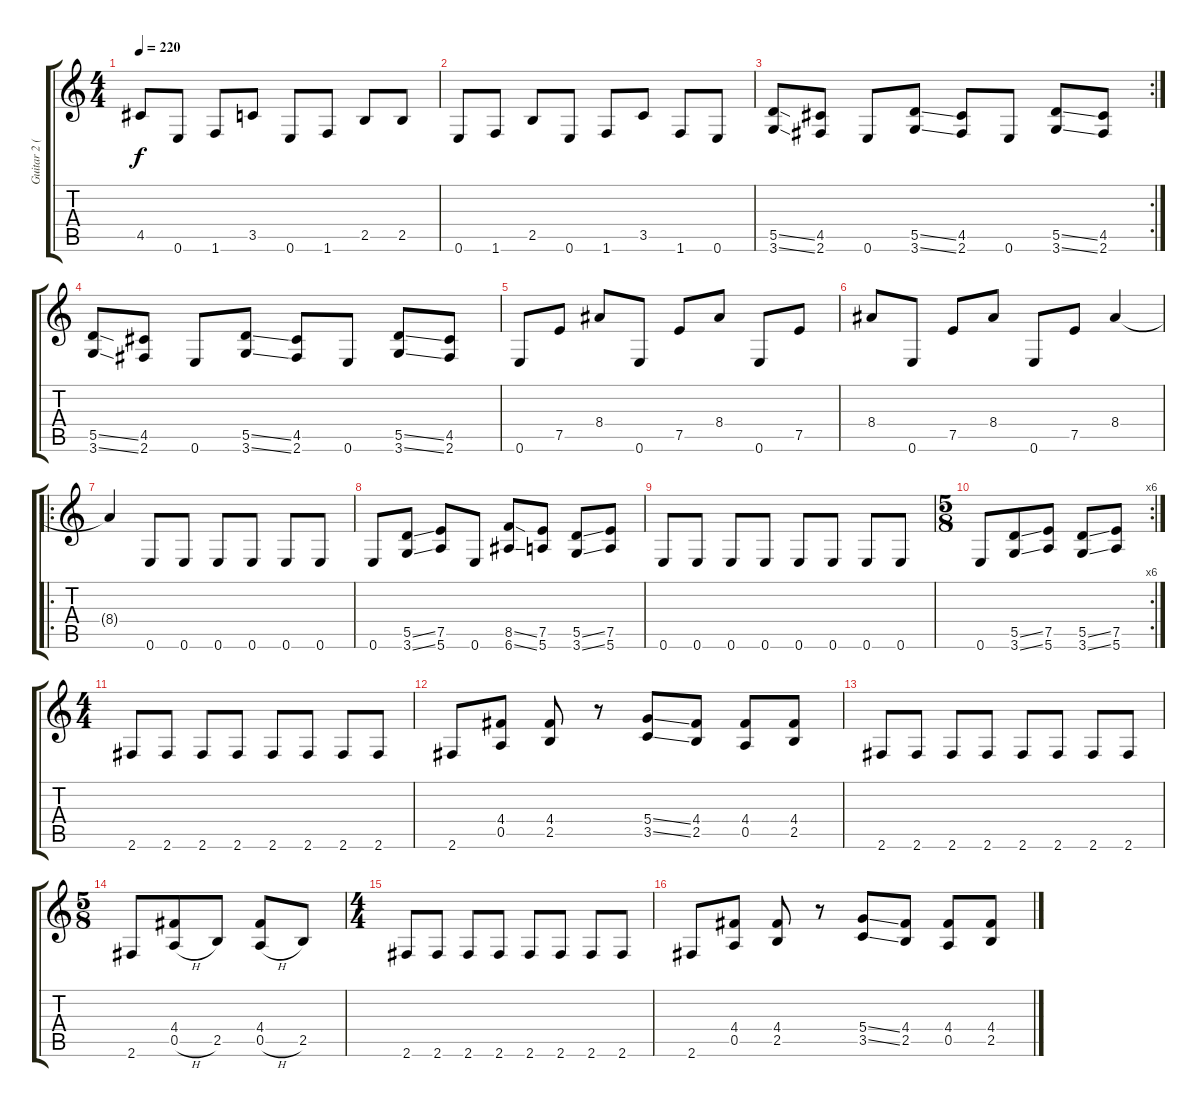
\track ("Guitar 2 (Main Lead)" "Guitar 2 (") {instrument overdrivenguitar}
\staff {score tabs}
\tuning (E4 B3 G3 D3 A2 E2) {hide}
\ts (4 4)
\tempo 220
\clef g2
\ks c
4.5.8{dy f} 0.6.8 1.6.8 3.5.8 0.6.8 1.6.8 2.5.8 2.5.8 |
0.6.8 1.6.8 2.5.8 0.6.8 1.6.8 3.5.8 1.6.8 0.6.8 |
\rc 2
(5.5{ss} 3.6{ss}).8 (4.5 2.6).8 0.6.8 (5.5{ss} 3.6{ss}).8 (4.5 2.6).8 0.6.8 (5.5{ss} 3.6{ss}).8 (4.5 2.6).8 |
(5.5{ss} 3.6{ss}).8 (4.5 2.6).8 0.6.8 (5.5{ss} 3.6{ss}).8 (4.5 2.6).8 0.6.8 (5.5{ss} 3.6{ss}).8 (4.5 2.6).8 |
0.6.8 7.5.8 8.4.8 0.6.8 7.5.8 8.4.8 0.6.8 7.5.8 |
8.4.8 0.6.8 7.5.8 8.4.8 0.6.8 7.5.8 8.4.4 |
\ro
8.4{t}.4 0.6.8 0.6.8 0.6.8 0.6.8 0.6.8 0.6.8 |
0.6.8 (5.5{ss} 3.6{ss}).8 (7.5 5.6).8 0.6.8 (8.5{ss} 6.6{ss}).8 (7.5 5.6).8 (5.5{ss} 3.6{ss}).8 (7.5 5.6).8 |
0.6.8 0.6.8 0.6.8 0.6.8 0.6.8 0.6.8 0.6.8 0.6.8 |
\rc 6
\ts (5 8)
0.6.8 (5.5{ss} 3.6{ss}).8 (7.5 5.6).8 (5.5{ss} 3.6{ss}).8 (7.5 5.6).8 |
\ts (4 4)
2.6.8 2.6.8 2.6.8 2.6.8 2.6.8 2.6.8 2.6.8 2.6.8 |
2.6.8 (4.4 0.5).8 (4.4 2.5).8 r.8 (5.4{ss} 3.5{ss}).8 (4.4 2.5).8 (4.4 0.5).8 (4.4 2.5).8 |
2.6.8 2.6.8 2.6.8 2.6.8 2.6.8 2.6.8 2.6.8 2.6.8 |
\ts (5 8)
2.6.8 (4.4 0.5{h}).8 2.5.8 (4.4 0.5{h}).8 2.5.8 |
\ts (4 4)
2.6.8 2.6.8 2.6.8 2.6.8 2.6.8 2.6.8 2.6.8 2.6.8 |
2.6.8 (4.4 0.5).8 (4.4 2.5).8 r.8 (5.4{ss} 3.5{ss}).8 (4.4 2.5).8 (4.4 0.5).8 (4.4 2.5).8
